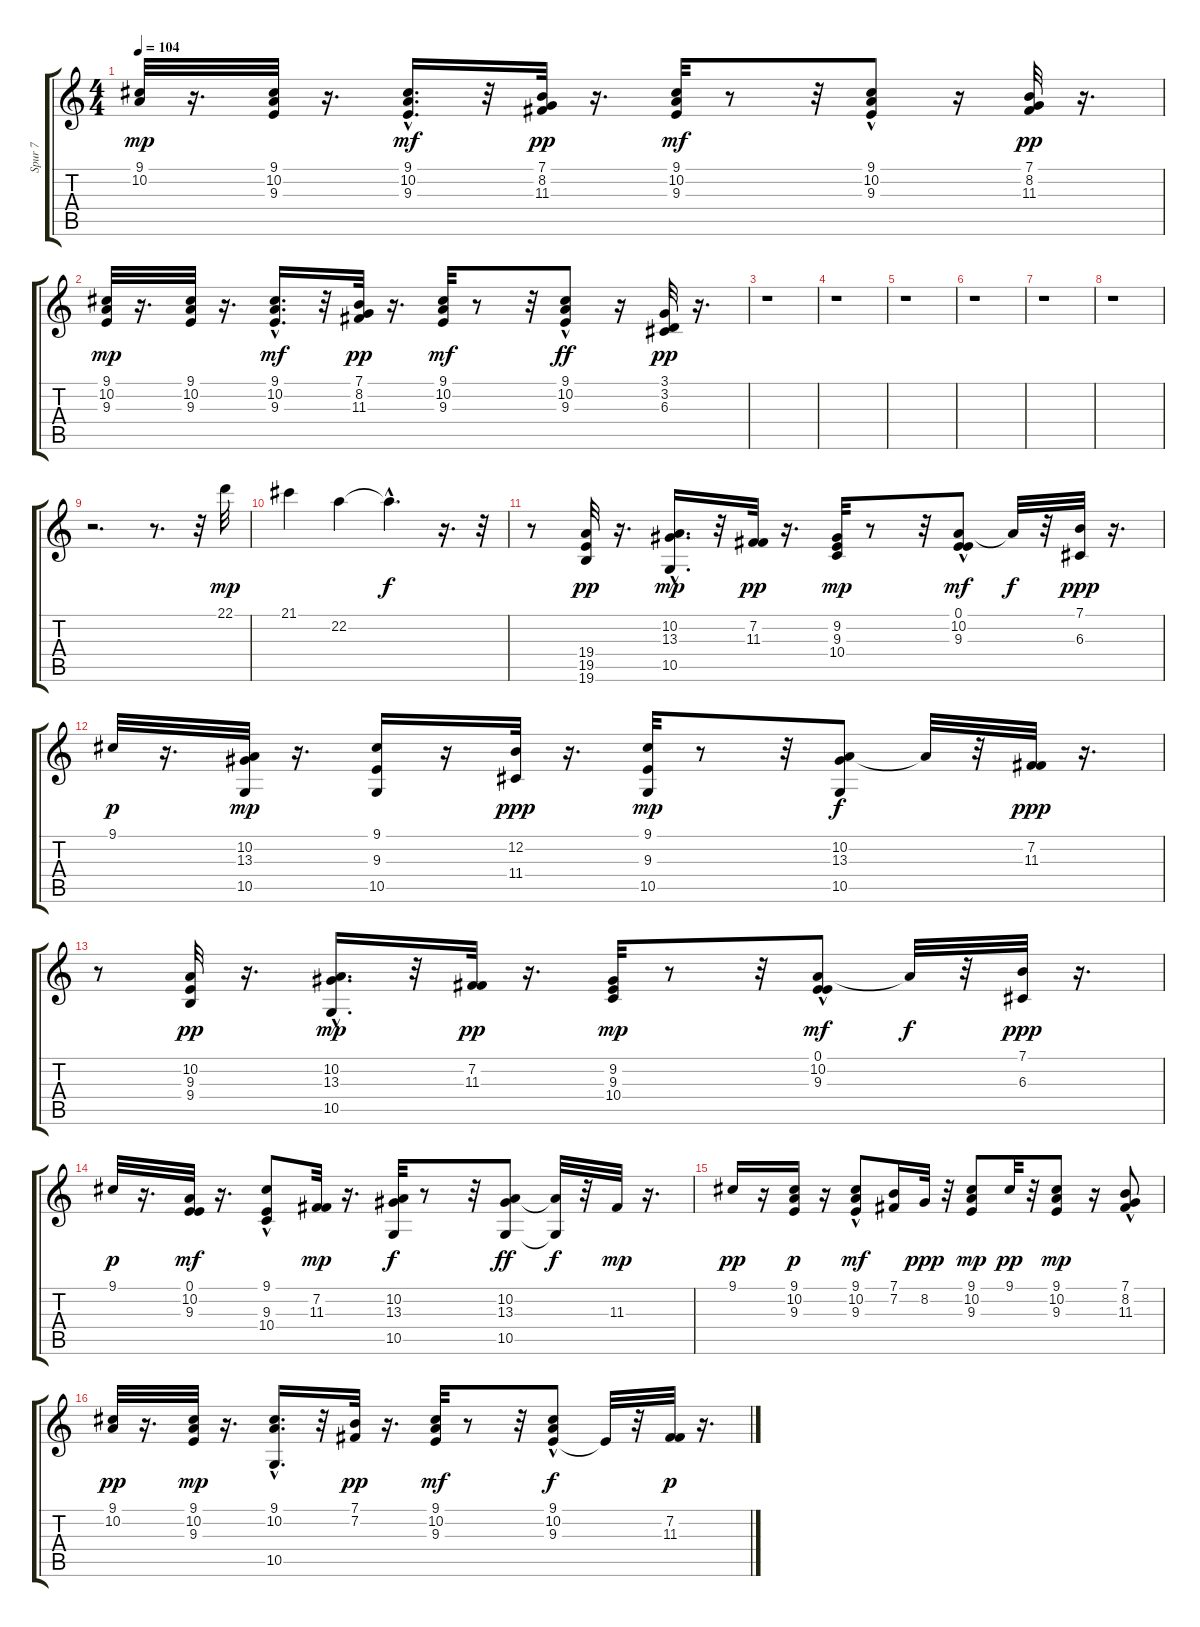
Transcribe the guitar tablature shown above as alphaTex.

\track ("Spur 7" "Spur 7") {instrument acousticgrandpiano}
\staff {score tabs}
\tuning (E4 B3 G3 D3 A2 E2) {hide}
\ts (4 4)
\tempo 104
\clef g2
\ks c
(9.1 10.2).32{dy mp} r.16{d} (9.1 10.2 9.3).32 r.16{d} (9.1{hac} 10.2 9.3).16{d dy mf} r.32 (7.1 8.2 11.3).32{dy pp} r.16{d} (9.1 10.2 9.3).32{dy mf} r.8 r.32 (9.1{hac} 10.2 9.3).8 r.16 (7.1 8.2 11.3).32{dy pp} r.16{d} |
(9.1 10.2 9.3).32{dy mp} r.16{d} (9.1 10.2 9.3).32 r.16{d} (9.1{hac} 10.2 9.3).16{d dy mf} r.32 (7.1 8.2 11.3).32{dy pp} r.16{d} (9.1 10.2 9.3).32{dy mf} r.8 r.32 (9.1 10.2 9.3{hac}).8{dy ff} r.16 (3.1 3.2 6.3).32{dy pp} r.16{d} |
r.1 |
r.1 |
r.1 |
r.1 |
r.1 |
r.1 |
r.2{d} r.8{d} r.32 22.1.32{dy mp} |
21.1.4 22.2.4 22.2{hac t}.4{d dy f} r.16{d} r.32 |
r.8 (19.4 19.5 19.6).32{dy pp} r.16{d} (10.2{hac} 13.3 10.5).16{d dy mp} r.32 (7.2 11.3).32{dy pp} r.16{d} (9.2 9.3 10.4).32{dy mp} r.8 r.32 (0.1{hac} 10.2 9.3).8{dy mf} 10.2{t}.32{dy f} r.32 (7.1 6.3).32{dy ppp} r.16{d} |
9.1.32{dy p} r.16{d} (10.2 13.3 10.5).32{dy mp} r.16{d} (9.1 9.3 10.5).16 r.16 (12.2 11.4).32{dy ppp} r.16{d} (9.1 9.3 10.5).32{dy mp} r.8 r.32 (10.2 13.3 10.5).8{dy f} 10.2{t}.32 r.32 (7.2 11.3).32{dy ppp} r.16{d} |
r.8 (10.2 9.3 9.4).32{dy pp} r.16{d} (10.2{hac} 13.3 10.5).16{d dy mp} r.32 (7.2 11.3).32{dy pp} r.16{d} (9.2 9.3 10.4).32{dy mp} r.8 r.32 (0.1{hac} 10.2 9.3).8{dy mf} 10.2{t}.32{dy f} r.32 (7.1 6.3).32{dy ppp} r.16{d} |
9.1.32{dy p} r.16{d} (0.1 10.2 9.3).32{dy mf} r.16{d} (9.1 9.3 10.4{hac}).8 (7.2 11.3).32{dy mp} r.16{d} (10.2 13.3 10.5).32{dy f} r.8 r.32 (10.2 13.3 10.5).8{dy ff} (10.2{t} 10.5{t}).32{dy f} r.32 11.3.32{dy mp} r.16{d} |
9.1.16{dy pp} r.16 (9.1 10.2 9.3).16{dy p} r.16 (9.1 10.2{hac} 9.3{hac}).8{dy mf} (7.1 7.2).16 8.2.32{dy ppp} r.32 (9.1 10.2 9.3).8{dy mp} 9.1.32{dy pp} r.32 (9.1 10.2 9.3).8{dy mp} r.16 (7.1 8.2{hac} 11.3{hac}).8 |
(9.1 10.2).32{dy pp} r.16{d} (9.1 10.2 9.3).32{dy mp} r.16{d} (9.1{hac} 10.2 10.5{hac}).16{d} r.32 (7.1 7.2).32{dy pp} r.16{d} (9.1 10.2 9.3).32{dy mf} r.8 r.32 (9.1 10.2{hac} 9.3).8{dy f} 9.3{t}.32 r.32 (7.2 11.3).32{dy p} r.16{d}
